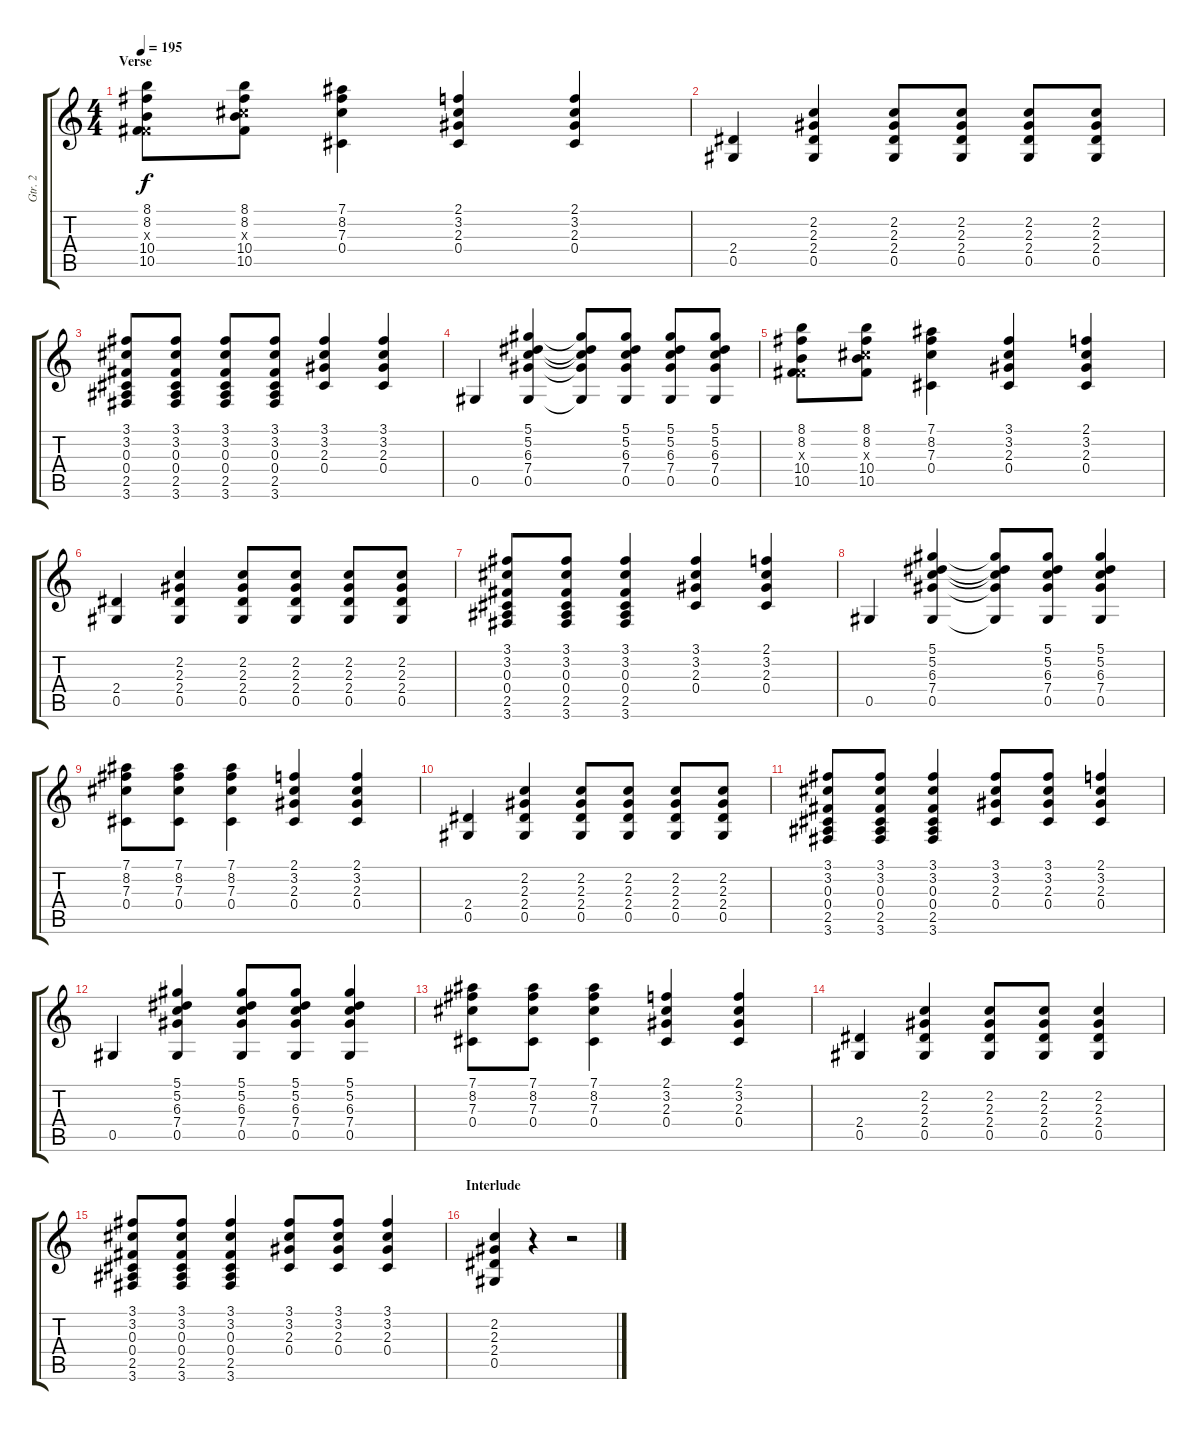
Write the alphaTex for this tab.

\track ("Gtr. 2" "Gtr. 2") {instrument acousticguitarsteel}
\staff {score tabs}
\tuning (Eb4 Bb3 Gb3 Db3 Ab2 Eb2) {hide}
\ts (4 4)
\section ("" "Verse")
\tempo 195
\clef g2
\ks c
(8.1 8.2 0.3{x} 10.4 10.5).8{dy f} (8.1 8.2 7.3{x} 10.4 10.5).8 (7.1 8.2 7.3 0.4).4 (2.1 3.2 2.3 0.4).4 (2.1 3.2 2.3 0.4).4 |
(2.4 0.5).4 (2.2 2.3 2.4 0.5).4 (2.2 2.3 2.4 0.5).8 (2.2 2.3 2.4 0.5).8 (2.2 2.3 2.4 0.5).8 (2.2 2.3 2.4 0.5).8 |
(3.1 3.2 0.3 0.4 2.5 3.6).8 (3.1 3.2 0.3 0.4 2.5 3.6).8 (3.1 3.2 0.3 0.4 2.5 3.6).8 (3.1 3.2 0.3 0.4 2.5 3.6).8 (3.1 3.2 2.3 0.4).4 (3.1 3.2 2.3 0.4).4 |
0.5.4 (5.1 5.2 6.3 7.4 0.5).4 (5.1{t} 5.2{t} 6.3{t} 7.4{t} 0.5{t}).8 (5.1 5.2 6.3 7.4 0.5).8 (5.1 5.2 6.3 7.4 0.5).8 (5.1 5.2 6.3 7.4 0.5).8 |
(8.1 8.2 0.3{x} 10.4 10.5).8 (8.1 8.2 7.3{x} 10.4 10.5).8 (7.1 8.2 7.3 0.4).4 (3.1 3.2 2.3 0.4).4 (2.1 3.2 2.3 0.4).4 |
(2.4 0.5).4 (2.2 2.3 2.4 0.5).4 (2.2 2.3 2.4 0.5).8 (2.2 2.3 2.4 0.5).8 (2.2 2.3 2.4 0.5).8 (2.2 2.3 2.4 0.5).8 |
(3.1 3.2 0.3 0.4 2.5 3.6).8 (3.1 3.2 0.3 0.4 2.5 3.6).8 (3.1 3.2 0.3 0.4 2.5 3.6).4 (3.1 3.2 2.3 0.4).4 (2.1 3.2 2.3 0.4).4 |
0.5.4 (5.1 5.2 6.3 7.4 0.5).4 (5.1{t} 5.2{t} 6.3{t} 7.4{t} 0.5{t}).8 (5.1 5.2 6.3 7.4 0.5).8 (5.1 5.2 6.3 7.4 0.5).4 |
(7.1 8.2 7.3 0.4).8 (7.1 8.2 7.3 0.4).8 (7.1 8.2 7.3 0.4).4 (2.1 3.2 2.3 0.4).4 (2.1 3.2 2.3 0.4).4 |
(2.4 0.5).4 (2.2 2.3 2.4 0.5).4 (2.2 2.3 2.4 0.5).8 (2.2 2.3 2.4 0.5).8 (2.2 2.3 2.4 0.5).8 (2.2 2.3 2.4 0.5).8 |
(3.1 3.2 0.3 0.4 2.5 3.6).8 (3.1 3.2 0.3 0.4 2.5 3.6).8 (3.1 3.2 0.3 0.4 2.5 3.6).4 (3.1 3.2 2.3 0.4).8 (3.1 3.2 2.3 0.4).8 (2.1 3.2 2.3 0.4).4 |
0.5.4 (5.1 5.2 6.3 7.4 0.5).4 (5.1 5.2 6.3 7.4 0.5).8 (5.1 5.2 6.3 7.4 0.5).8 (5.1 5.2 6.3 7.4 0.5).4 |
(7.1 8.2 7.3 0.4).8 (7.1 8.2 7.3 0.4).8 (7.1 8.2 7.3 0.4).4 (2.1 3.2 2.3 0.4).4 (2.1 3.2 2.3 0.4).4 |
(2.4 0.5).4 (2.2 2.3 2.4 0.5).4 (2.2 2.3 2.4 0.5).8 (2.2 2.3 2.4 0.5).8 (2.2 2.3 2.4 0.5).4 |
(3.1 3.2 0.3 0.4 2.5 3.6).8 (3.1 3.2 0.3 0.4 2.5 3.6).8 (3.1 3.2 0.3 0.4 2.5 3.6).4 (3.1 3.2 2.3 0.4).8 (3.1 3.2 2.3 0.4).8 (3.1 3.2 2.3 0.4).4 |
\section ("" "Interlude")
(2.2 2.3 2.4 0.5).4 r.4 r.2
